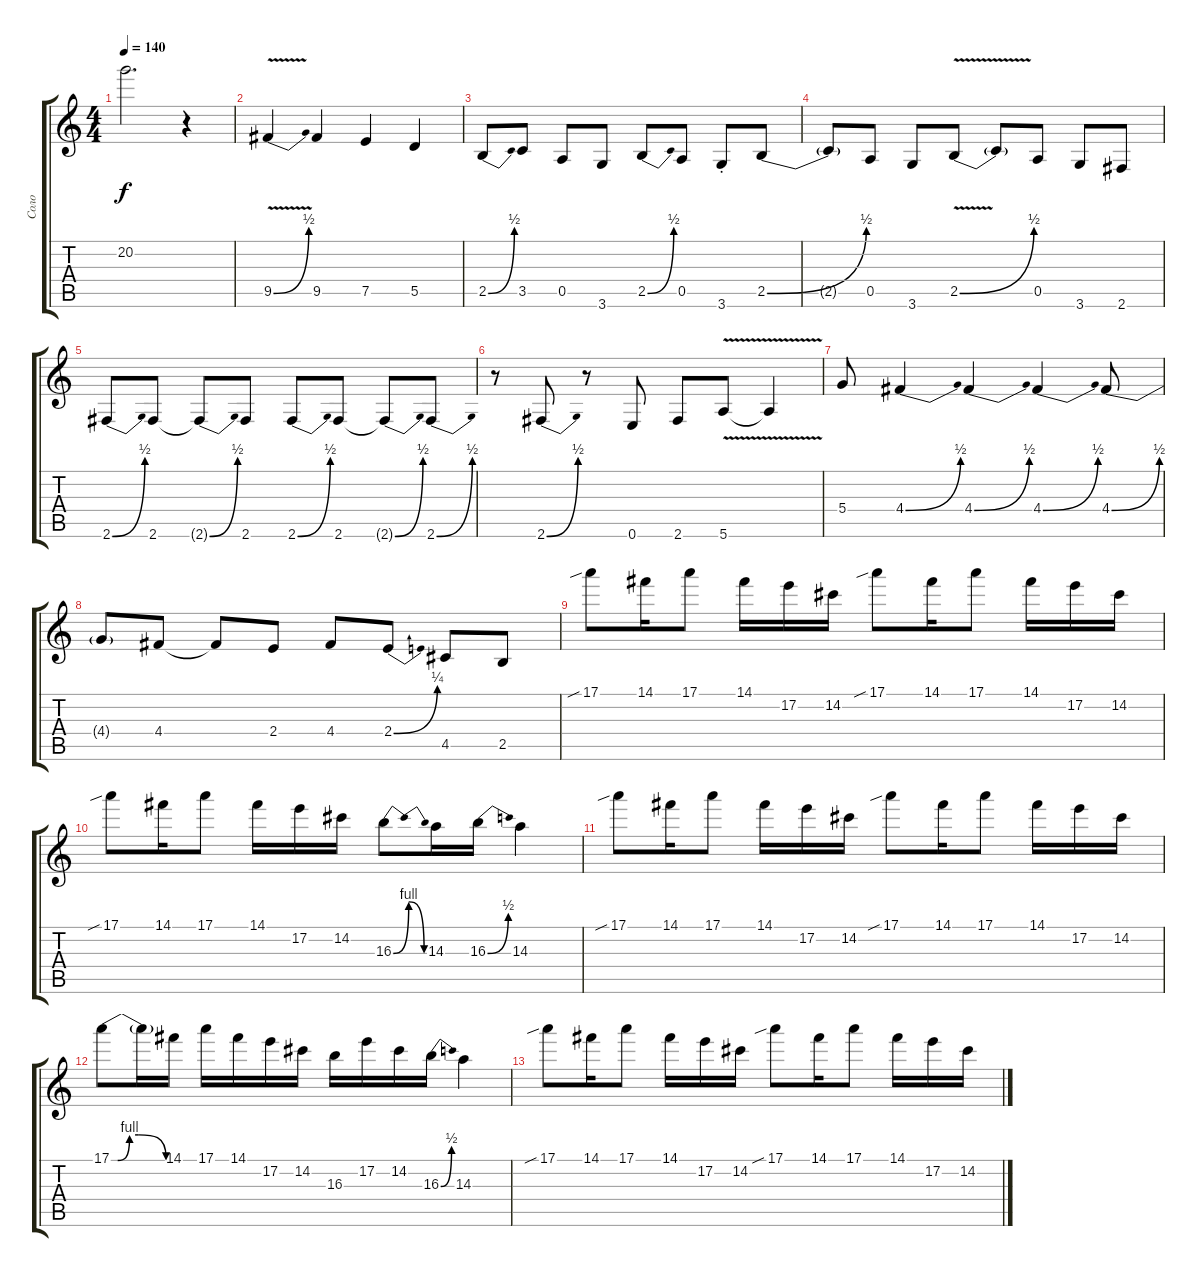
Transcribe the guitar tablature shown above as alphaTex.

\track ("Соло" "Соло") {instrument distortionguitar}
\staff {score tabs}
\tuning (E4 B3 G3 D3 A2 E2) {hide}
\ts (4 4)
\tempo 140
\clef g2
\ks c
20.2{t}.2{d dy f} r.4 |
9.5{be (bend 0 0 60 2) v}.4 9.5.4 7.5.4 5.5.4 |
2.5{be (bend 0 0 60 2)}.8 3.5.8 0.5.8 3.6.8 2.5{be (bend 0 0 60 2)}.8 0.5.8 3.6{st}.8 2.5{be (bend 0 0 60 2)}.8 |
2.5{t}.8 0.5.8 3.6.8 2.5{be (bend 0 0 60 2) v}.8 2.5{t}.8 0.5.8 3.6.8 2.6.8 |
2.6{be (bend 0 0 60 2)}.8 2.6.8 2.6{be (bend 0 0 60 2) t}.8 2.6.8 2.6{be (bend 0 0 60 2)}.8 2.6.8 2.6{be (bend 0 0 60 2) t}.8 2.6{be (bend 0 0 60 2)}.8 |
r.8 2.6{be (bend 0 0 60 2)}.8 r.8 0.6.8 2.6.8 5.6{v}.8 5.6{t}.4 |
5.4.8 4.4{be (bend 0 0 60 2)}.4 4.4{be (bend 0 0 60 2)}.4 4.4{be (bend 0 0 60 2)}.4 4.4{be (bend 0 0 60 2)}.8 |
4.4{t}.8 4.4.8 4.4{t}.8 2.4.8 4.4.8 2.4{be (bend 0 0 60 1)}.8 4.5.8 2.5.8 |
17.1{sib}.8 14.1.16 17.1.8 14.1.16 17.2.16 14.2.16 17.1{sib}.8 14.1.16 17.1.8 14.1.16 17.2.16 14.2.16 |
17.1{sib}.8{volume 0} 14.1.16 17.1.8 14.1.16 17.2.16 14.2.16 16.3{be (bendrelease 0 0 10 4 30 4 60 0)}.8 14.3.16 16.3{be (bend 0 0 60 2)}.16 14.3.4 |
17.1{sib}.8 14.1.16 17.1.8 14.1.16 17.2.16 14.2.16 17.1{sib}.8 14.1.16 17.1.8 14.1.16 17.2.16 14.2.16 |
17.1{be (custom 0 0 7 0 20 4 30 4 60 0)}.8 17.1{t}.16 14.1.16 17.1.16 14.1.16 17.2.16 14.2.16 16.3.16 17.2.16 14.2.16 16.3{be (bend 0 0 60 2)}.16 14.3.4 |
17.1{sib}.8 14.1.16 17.1.8 14.1.16 17.2.16 14.2.16 17.1{sib}.8 14.1.16 17.1.8 14.1.16 17.2.16 14.2.16
